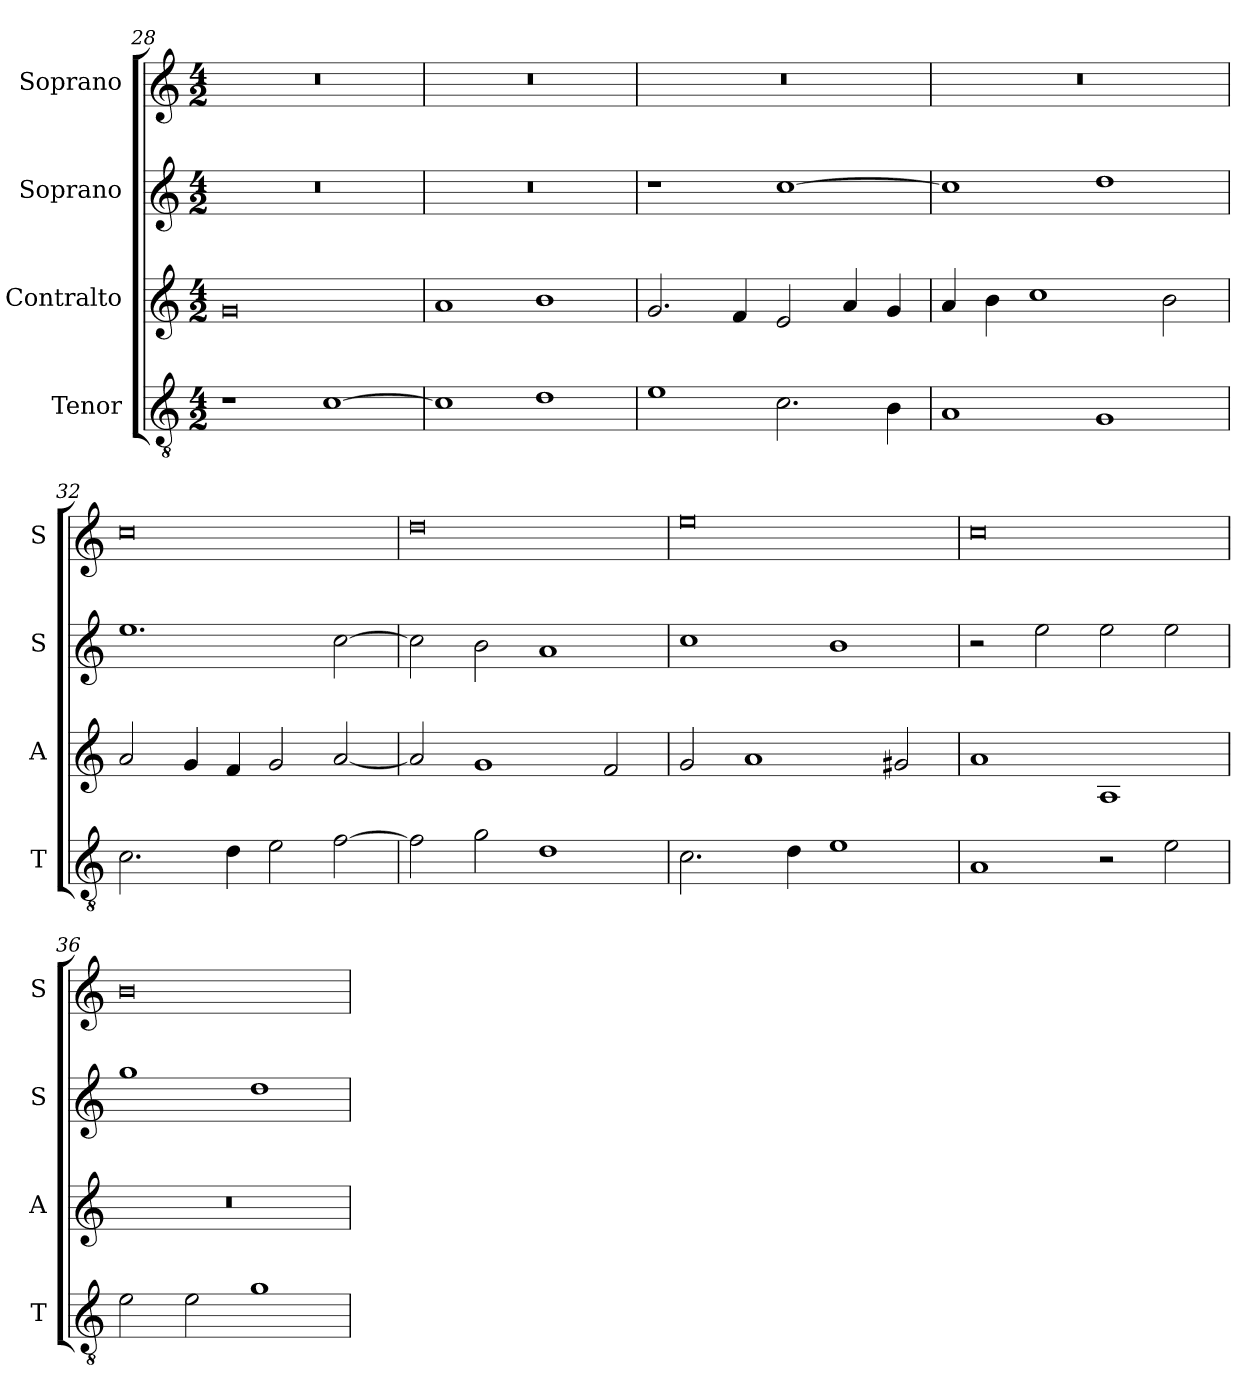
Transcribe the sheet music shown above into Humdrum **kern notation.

**kern	**kern	**kern	**kern
*part4	*part3	*part2	*part1
*staff4	*staff3	*staff2	*staff1
*I"Tenor	*I"Contralto	*I"Soprano	*I"Soprano
*I'T	*I'A	*I'S	*I'S
*clefGv2	*clefG2	*clefG2	*clefG2
*k[]	*k[]	*k[]	*k[]
*G:mix	*G:mix	*G:mix	*G:mix
*M4/2	*M4/2	*M4/2	*M4/2
=28	=28	=28	=28
1r	0g	0r	0r
[1c	.	.	.
=29	=29	=29	=29
1c]	1a	0r	0r
1d	1b	.	.
=30	=30	=30	=30
1e	2.g	1r	0r
.	4f	.	.
2.c	2e	[1cc	.
.	4a	.	.
4B	4g	.	.
=31	=31	=31	=31
1A	4a	1cc]	0r
.	4b	.	.
.	1cc	.	.
1G	.	1dd	.
.	2b	.	.
=32	=32	=32	=32
2.c	2a	1.ee	0cc
.	4g	.	.
4d	4f	.	.
2e	2g	.	.
[2f	[2a	[2cc	.
=33	=33	=33	=33
2f]	2a]	2cc]	0dd
2g	1g	2b	.
1d	.	1a	.
.	2f	.	.
=34	=34	=34	=34
2.c	2g	1cc	0ee
.	1a	.	.
4d	.	.	.
1e	.	1b	.
.	2g#X	.	.
=35	=35	=35	=35
1A	1a	2r	0cc
.	.	2ee	.
2r	1A	2ee	.
2e	.	2ee	.
=36	=36	=36	=36
2e	0r	1gg	0b
2e	.	.	.
1g	.	1dd	.
=	=	=	=
*-	*-	*-	*-
